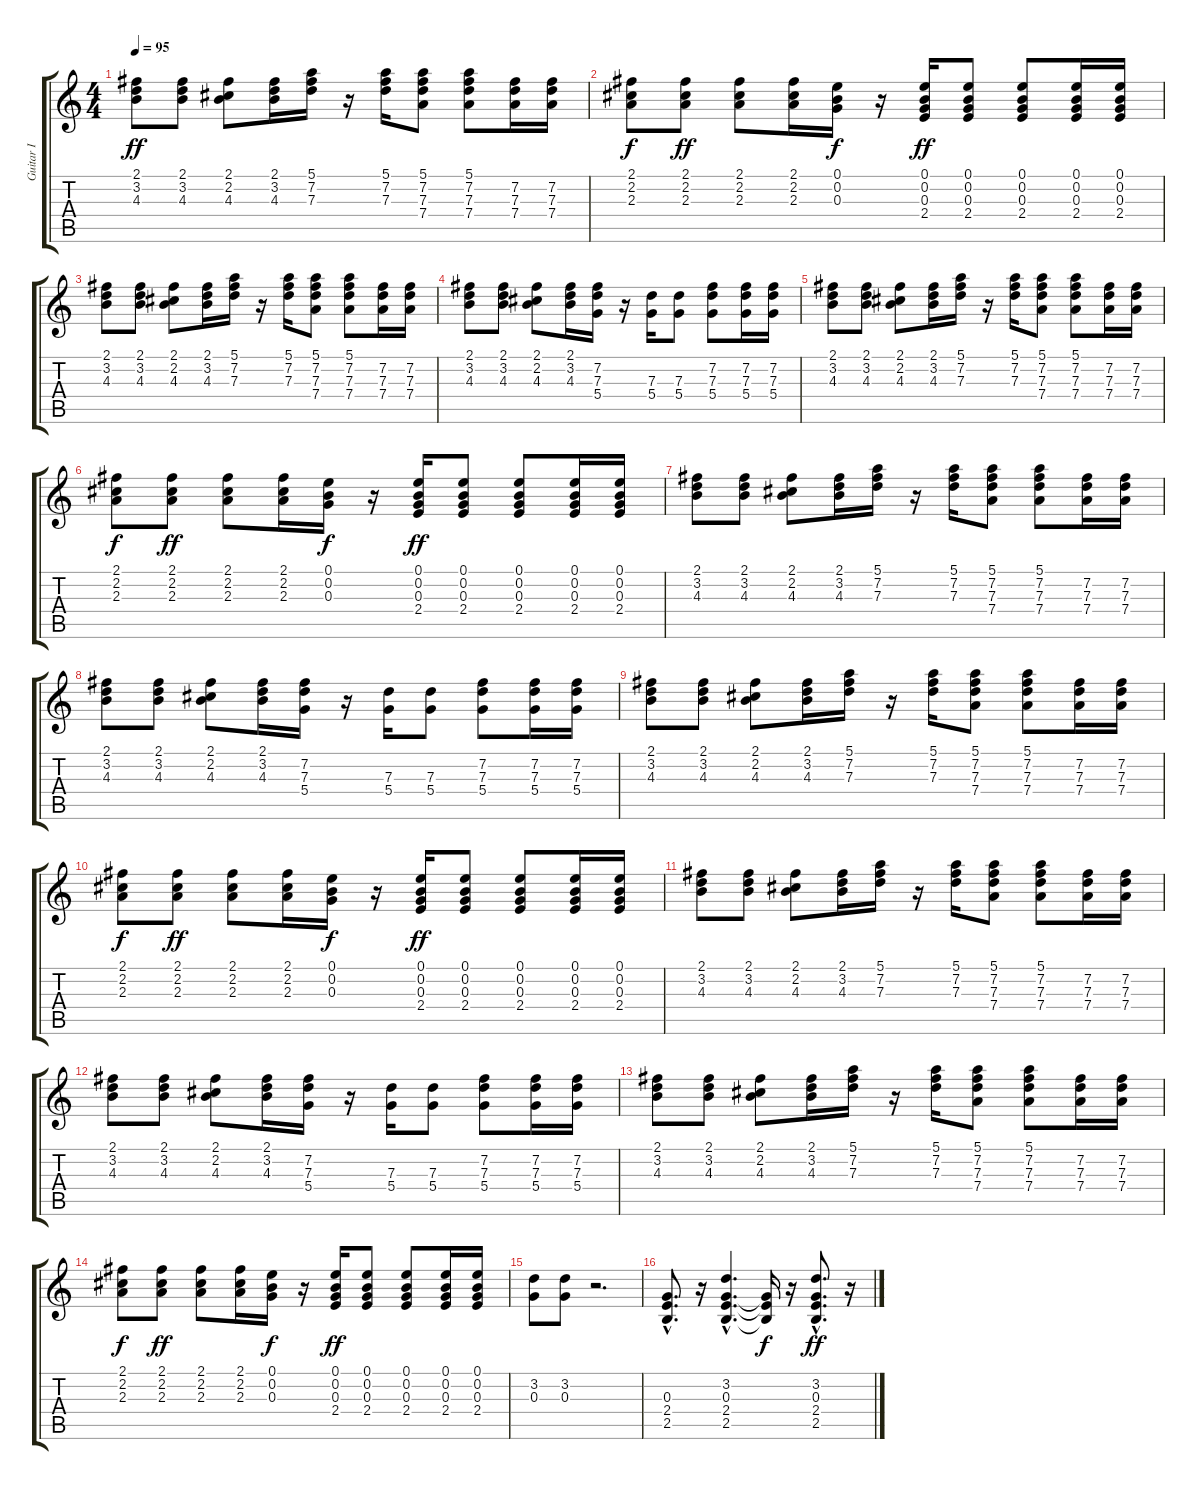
\track ("Guitar I" "Guitar I") {instrument electricguitarclean}
\staff {score tabs}
\tuning (E4 B3 G3 D3 A2 E2) {hide}
\ts (4 4)
\tempo 95
\clef g2
\ks c
(2.1 3.2 4.3).8{dy ff} (2.1 3.2 4.3).8 (2.1 2.2 4.3).8 (2.1 3.2 4.3).16 (5.1 7.2 7.3).16 r.16 (5.1 7.2 7.3).16 (5.1 7.2 7.3 7.4).8 (5.1 7.2 7.3 7.4).8 (7.2 7.3 7.4).16 (7.2 7.3 7.4).16 |
(2.1 2.2 2.3).8{dy f} (2.1 2.2 2.3).8{dy ff} (2.1 2.2 2.3).8 (2.1 2.2 2.3).16 (0.1 0.2 0.3).16{dy f} r.16 (0.1 0.2 0.3 2.4).16{dy ff} (0.1 0.2 0.3 2.4).8 (0.1 0.2 0.3 2.4).8 (0.1 0.2 0.3 2.4).16 (0.1 0.2 0.3 2.4).16 |
(2.1 3.2 4.3).8 (2.1 3.2 4.3).8 (2.1 2.2 4.3).8 (2.1 3.2 4.3).16 (5.1 7.2 7.3).16 r.16 (5.1 7.2 7.3).16 (5.1 7.2 7.3 7.4).8 (5.1 7.2 7.3 7.4).8 (7.2 7.3 7.4).16 (7.2 7.3 7.4).16 |
(2.1 3.2 4.3).8 (2.1 3.2 4.3).8 (2.1 2.2 4.3).8 (2.1 3.2 4.3).16 (7.2 7.3 5.4).16 r.16 (7.3 5.4).16 (7.3 5.4).8 (7.2 7.3 5.4).8 (7.2 7.3 5.4).16 (7.2 7.3 5.4).16 |
(2.1 3.2 4.3).8 (2.1 3.2 4.3).8 (2.1 2.2 4.3).8 (2.1 3.2 4.3).16 (5.1 7.2 7.3).16 r.16 (5.1 7.2 7.3).16 (5.1 7.2 7.3 7.4).8 (5.1 7.2 7.3 7.4).8 (7.2 7.3 7.4).16 (7.2 7.3 7.4).16 |
(2.1 2.2 2.3).8{dy f} (2.1 2.2 2.3).8{dy ff} (2.1 2.2 2.3).8 (2.1 2.2 2.3).16 (0.1 0.2 0.3).16{dy f} r.16 (0.1 0.2 0.3 2.4).16{dy ff} (0.1 0.2 0.3 2.4).8 (0.1 0.2 0.3 2.4).8 (0.1 0.2 0.3 2.4).16 (0.1 0.2 0.3 2.4).16 |
(2.1 3.2 4.3).8 (2.1 3.2 4.3).8 (2.1 2.2 4.3).8 (2.1 3.2 4.3).16 (5.1 7.2 7.3).16 r.16 (5.1 7.2 7.3).16 (5.1 7.2 7.3 7.4).8 (5.1 7.2 7.3 7.4).8 (7.2 7.3 7.4).16 (7.2 7.3 7.4).16 |
(2.1 3.2 4.3).8 (2.1 3.2 4.3).8 (2.1 2.2 4.3).8 (2.1 3.2 4.3).16 (7.2 7.3 5.4).16 r.16 (7.3 5.4).16 (7.3 5.4).8 (7.2 7.3 5.4).8 (7.2 7.3 5.4).16 (7.2 7.3 5.4).16 |
(2.1 3.2 4.3).8 (2.1 3.2 4.3).8 (2.1 2.2 4.3).8 (2.1 3.2 4.3).16 (5.1 7.2 7.3).16 r.16 (5.1 7.2 7.3).16 (5.1 7.2 7.3 7.4).8 (5.1 7.2 7.3 7.4).8 (7.2 7.3 7.4).16 (7.2 7.3 7.4).16 |
(2.1 2.2 2.3).8{dy f} (2.1 2.2 2.3).8{dy ff} (2.1 2.2 2.3).8 (2.1 2.2 2.3).16 (0.1 0.2 0.3).16{dy f} r.16 (0.1 0.2 0.3 2.4).16{dy ff} (0.1 0.2 0.3 2.4).8 (0.1 0.2 0.3 2.4).8 (0.1 0.2 0.3 2.4).16 (0.1 0.2 0.3 2.4).16 |
(2.1 3.2 4.3).8 (2.1 3.2 4.3).8 (2.1 2.2 4.3).8 (2.1 3.2 4.3).16 (5.1 7.2 7.3).16 r.16 (5.1 7.2 7.3).16 (5.1 7.2 7.3 7.4).8 (5.1 7.2 7.3 7.4).8 (7.2 7.3 7.4).16 (7.2 7.3 7.4).16 |
(2.1 3.2 4.3).8 (2.1 3.2 4.3).8 (2.1 2.2 4.3).8 (2.1 3.2 4.3).16 (7.2 7.3 5.4).16 r.16 (7.3 5.4).16 (7.3 5.4).8 (7.2 7.3 5.4).8 (7.2 7.3 5.4).16 (7.2 7.3 5.4).16 |
(2.1 3.2 4.3).8 (2.1 3.2 4.3).8 (2.1 2.2 4.3).8 (2.1 3.2 4.3).16 (5.1 7.2 7.3).16 r.16 (5.1 7.2 7.3).16 (5.1 7.2 7.3 7.4).8 (5.1 7.2 7.3 7.4).8 (7.2 7.3 7.4).16 (7.2 7.3 7.4).16 |
(2.1 2.2 2.3).8{dy f} (2.1 2.2 2.3).8{dy ff} (2.1 2.2 2.3).8 (2.1 2.2 2.3).16 (0.1 0.2 0.3).16{dy f} r.16 (0.1 0.2 0.3 2.4).16{dy ff} (0.1 0.2 0.3 2.4).8 (0.1 0.2 0.3 2.4).8 (0.1 0.2 0.3 2.4).16 (0.1 0.2 0.3 2.4).16 |
(3.2 0.3).8 (3.2 0.3).8 r.2{d} |
(0.3{hac} 2.4{hac} 2.5{hac}).8{d} r.16 (3.2{hac} 0.3{hac} 2.4{hac} 2.5{hac}).4{d} (0.3{t} 2.4{t} 2.5{t}).16{dy f} r.16 (3.2{hac} 0.3{hac} 2.4{hac} 2.5{hac}).8{d dy ff} r.16
